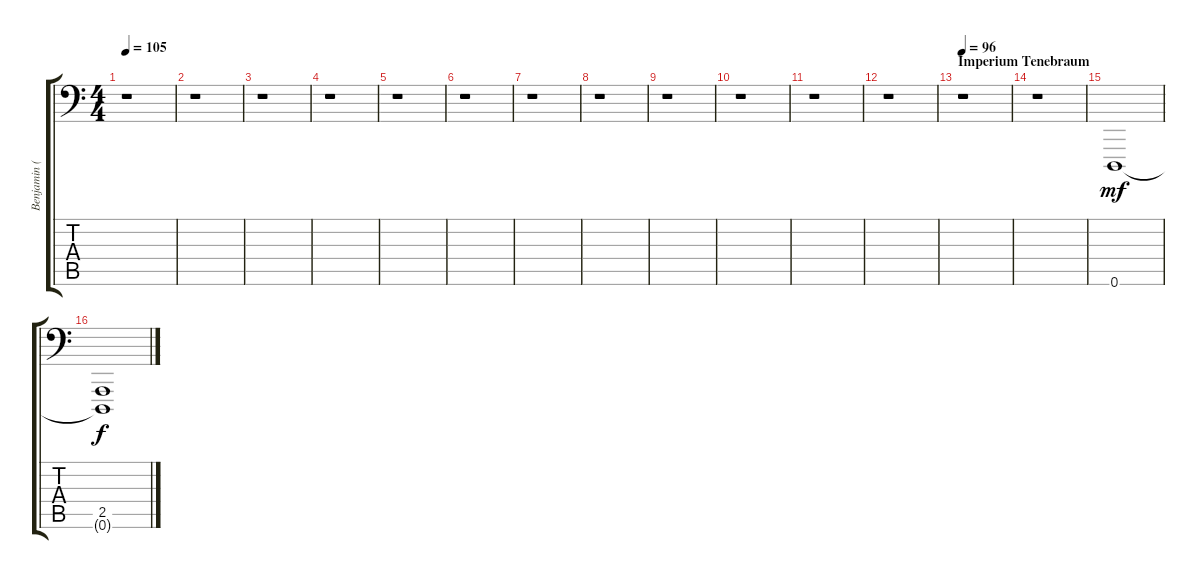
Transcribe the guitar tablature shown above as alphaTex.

\track ("Benjamin (KeybExtra)" "Benjamin (") {instrument seashore}
\staff {score tabs}
\tuning (D1 A0 F0 C0 G-1 D-1) {hide}
\ts (4 4)
\tempo 105
\clef f4
\ks c
r.1{dy mf} |
r.1 |
r.1 |
r.1 |
r.1 |
r.1 |
r.1 |
r.1 |
r.1 |
r.1 |
r.1 |
r.1 |
\section ("" "Imperium Tenebraum")
\tempo 96
r.1 |
r.1 |
0.6.1 |
(2.5 0.6{t}).1{dy f}
